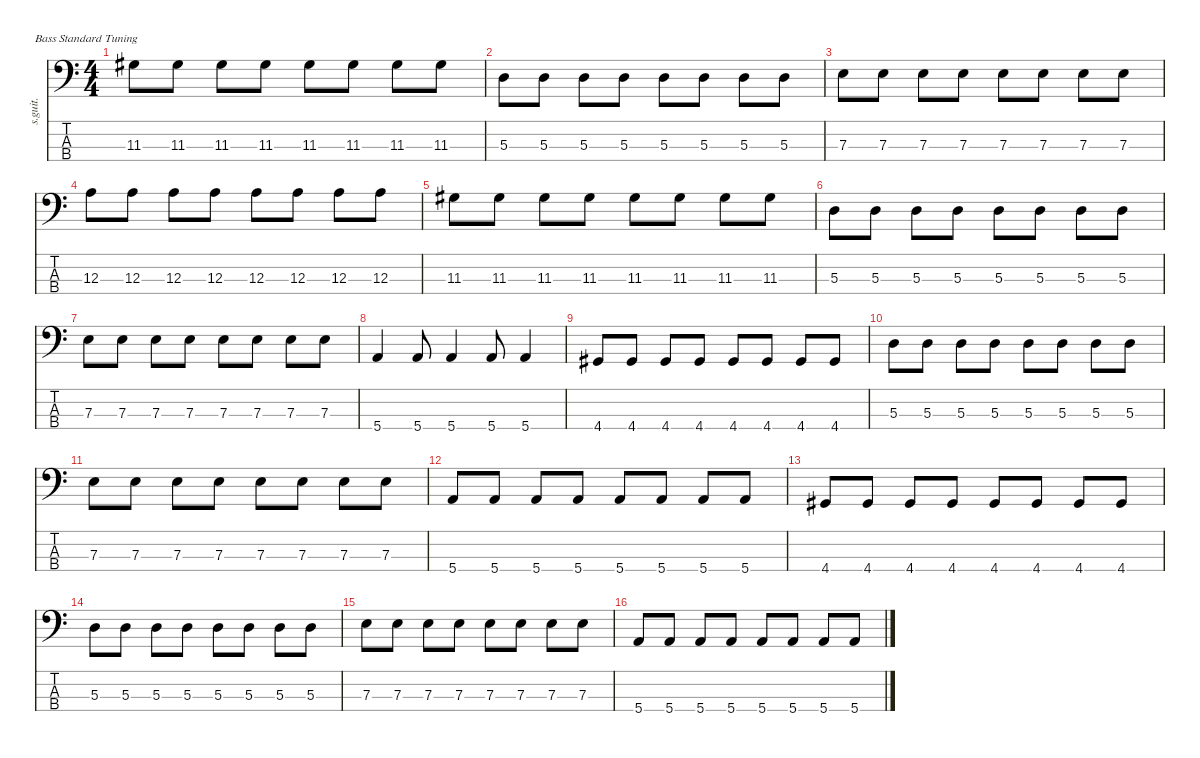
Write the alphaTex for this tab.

\defaultSystemsLayout 4
\hideDynamics
\bracketExtendMode nobrackets
\track ("" "s.guit.") {instrument electricbassfinger}
\staff {score tabs}
\tuning (G2 D2 A1 E1)
\ts (4 4)
\tempo (190 hide)
\clef f4
\ks c
11.3{acc #}.8{dy f} 11.3{acc #}.8 11.3{acc #}.8 11.3{acc #}.8 11.3{acc #}.8 11.3{acc #}.8 11.3{acc #}.8 11.3{acc #}.8 |
5.3.8 5.3.8 5.3.8 5.3.8 5.3.8 5.3.8 5.3.8 5.3.8 |
7.3.8 7.3.8 7.3.8 7.3.8 7.3.8 7.3.8 7.3.8 7.3.8 |
12.3.8 12.3.8 12.3.8 12.3.8 12.3.8 12.3.8 12.3.8 12.3.8 |
11.3{acc #}.8 11.3{acc #}.8 11.3{acc #}.8 11.3{acc #}.8 11.3{acc #}.8 11.3{acc #}.8 11.3{acc #}.8 11.3{acc #}.8 |
5.3.8 5.3.8 5.3.8 5.3.8 5.3.8 5.3.8 5.3.8 5.3.8 |
7.3.8 7.3.8 7.3.8 7.3.8 7.3.8 7.3.8 7.3.8 7.3.8 |
5.4.4 5.4.8 5.4.4 5.4.8 5.4.4 |
4.4{acc #}.8 4.4{acc #}.8 4.4{acc #}.8 4.4{acc #}.8 4.4{acc #}.8 4.4{acc #}.8 4.4{acc #}.8 4.4{acc #}.8 |
5.3.8 5.3.8 5.3.8 5.3.8 5.3.8 5.3.8 5.3.8 5.3.8 |
7.3.8 7.3.8 7.3.8 7.3.8 7.3.8 7.3.8 7.3.8 7.3.8 |
5.4.8 5.4.8 5.4.8 5.4.8 5.4.8 5.4.8 5.4.8 5.4.8 |
4.4{acc #}.8 4.4{acc #}.8 4.4{acc #}.8 4.4{acc #}.8 4.4{acc #}.8 4.4{acc #}.8 4.4{acc #}.8 4.4{acc #}.8 |
5.3.8 5.3.8 5.3.8 5.3.8 5.3.8 5.3.8 5.3.8 5.3.8 |
7.3.8 7.3.8 7.3.8 7.3.8 7.3.8 7.3.8 7.3.8 7.3.8 |
5.4.8 5.4.8 5.4.8 5.4.8 5.4.8 5.4.8 5.4.8 5.4.8
